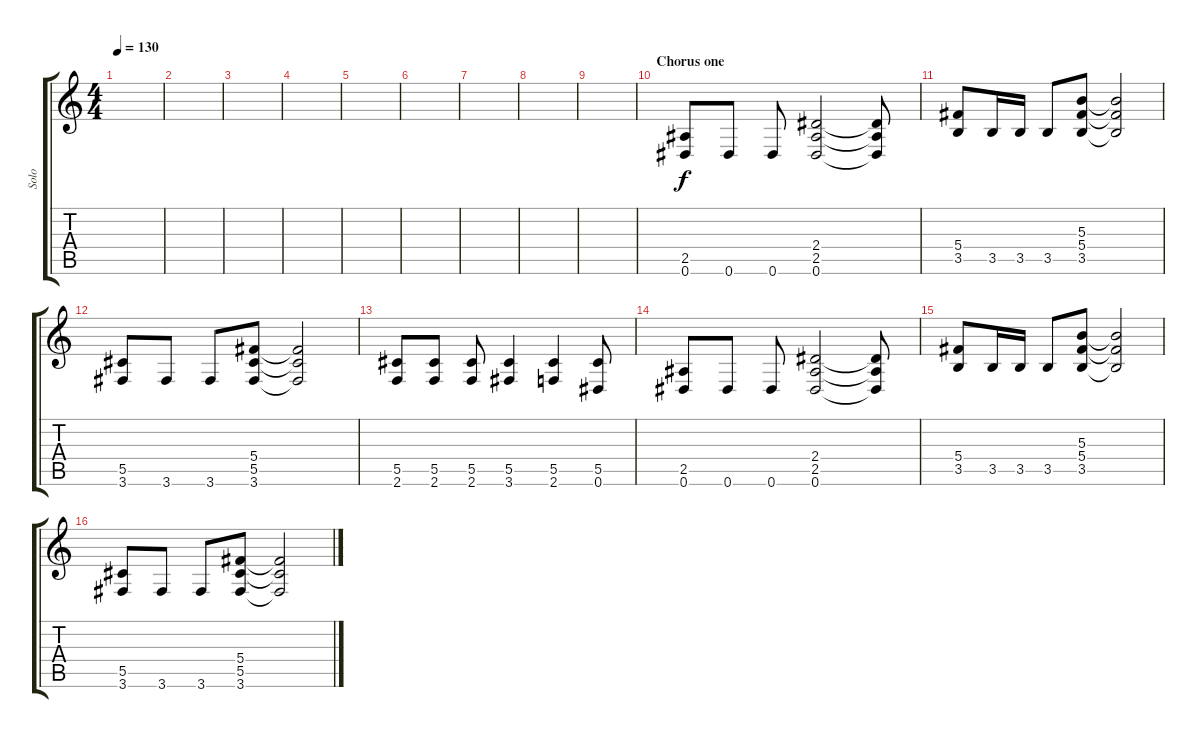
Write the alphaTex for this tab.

\track ("Solo" "Solo") {instrument overdrivenguitar}
\staff {score tabs}
\tuning (Eb4 Bb3 Gb3 Db3 Ab2 Eb2) {hide}
\ts (4 4)
\tempo 130
\clef g2
\ks c
|
|
|
|
|
|
|
|
|
\section ("" "Chorus one")
(2.5 0.6).8 0.6.8 0.6.8 (2.4 2.5 0.6).2 (2.4{t} 2.5{t} 0.6{t}).8 |
(5.4 3.5).8 3.5.16 3.5.16 3.5.8 (5.3 5.4 3.5).8 (5.3{t} 5.4{t} 3.5{t}).2 |
(5.5 3.6).8 3.6.8 3.6.8 (5.4 5.5 3.6).8 (5.4{t} 5.5{t} 3.6{t}).2 |
(5.5 2.6).8 (5.5 2.6).8 (5.5 2.6).8 (5.5 3.6).4 (5.5 2.6).4 (5.5 0.6).8 |
(2.5 0.6).8 0.6.8 0.6.8 (2.4 2.5 0.6).2 (2.4{t} 2.5{t} 0.6{t}).8 |
(5.4 3.5).8 3.5.16 3.5.16 3.5.8 (5.3 5.4 3.5).8 (5.3{t} 5.4{t} 3.5{t}).2 |
(5.5 3.6).8 3.6.8 3.6.8 (5.4 5.5 3.6).8 (5.4{t} 5.5{t} 3.6{t}).2
